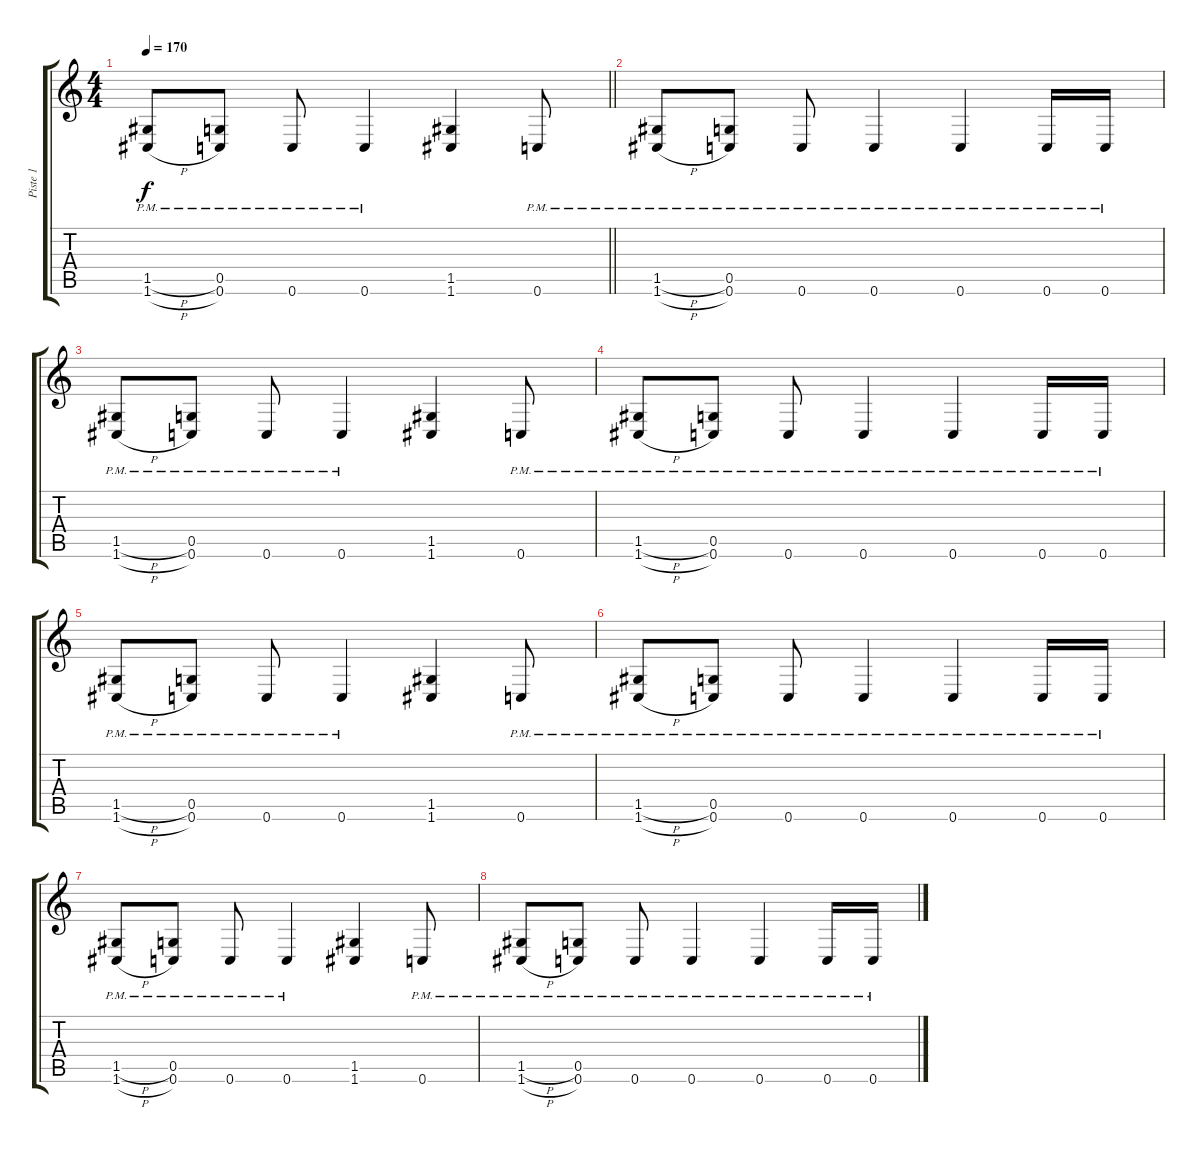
\track ("Piste 1" "Piste 1") {instrument distortionguitar}
\staff {score tabs}
\tuning (D4 A3 F3 C3 G2 C2) {hide}
\ts (4 4)
\tempo 170
\clef g2
\barLineRight lightlight
\ks c
(1.5{h pm} 1.6{h pm}).8{dy f} (0.5 0.6{pm}).8 0.6{pm}.8 0.6{pm}.4 (1.5 1.6).4 0.6{pm}.8 |
(1.5{h pm} 1.6{h pm}).8 (0.5 0.6{pm}).8 0.6{pm}.8 0.6{pm}.4 0.6{pm}.4 0.6{pm}.16 0.6{pm}.16 |
(1.5{h pm} 1.6{h pm}).8 (0.5 0.6{pm}).8 0.6{pm}.8 0.6{pm}.4 (1.5 1.6).4 0.6{pm}.8 |
(1.5{h pm} 1.6{h pm}).8 (0.5 0.6{pm}).8 0.6{pm}.8 0.6{pm}.4 0.6{pm}.4 0.6{pm}.16 0.6{pm}.16 |
(1.5{h pm} 1.6{h pm}).8 (0.5 0.6{pm}).8 0.6{pm}.8 0.6{pm}.4 (1.5 1.6).4 0.6{pm}.8 |
(1.5{h pm} 1.6{h pm}).8 (0.5 0.6{pm}).8 0.6{pm}.8 0.6{pm}.4 0.6{pm}.4 0.6{pm}.16 0.6{pm}.16 |
(1.5{h pm} 1.6{h pm}).8 (0.5 0.6{pm}).8 0.6{pm}.8 0.6{pm}.4 (1.5 1.6).4 0.6{pm}.8 |
(1.5{h pm} 1.6{h pm}).8 (0.5 0.6{pm}).8 0.6{pm}.8 0.6{pm}.4 0.6{pm}.4 0.6{pm}.16 0.6{pm}.16
